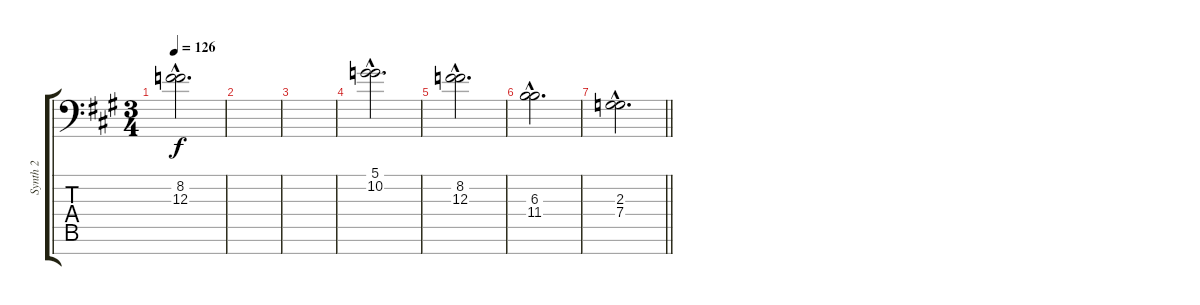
\track ("Synth 2" "Synth 2") {instrument voiceoohs}
\staff {score tabs}
\tuning (D4 A3 F3 C3 G2 D2 A1) {hide}
\ts (3 4)
\tempo 126
\clef f4
\ks f#minor
(8.2{hac} 12.3{hac}).2{d dy f} |
|
|
(5.1{hac} 10.2{hac}).2{d} |
(8.2{hac} 12.3{hac}).2{d} |
(6.3{hac} 11.4{hac}).2{d} |
\barLineRight lightlight
(2.3{hac} 7.4{hac}).2{d}
